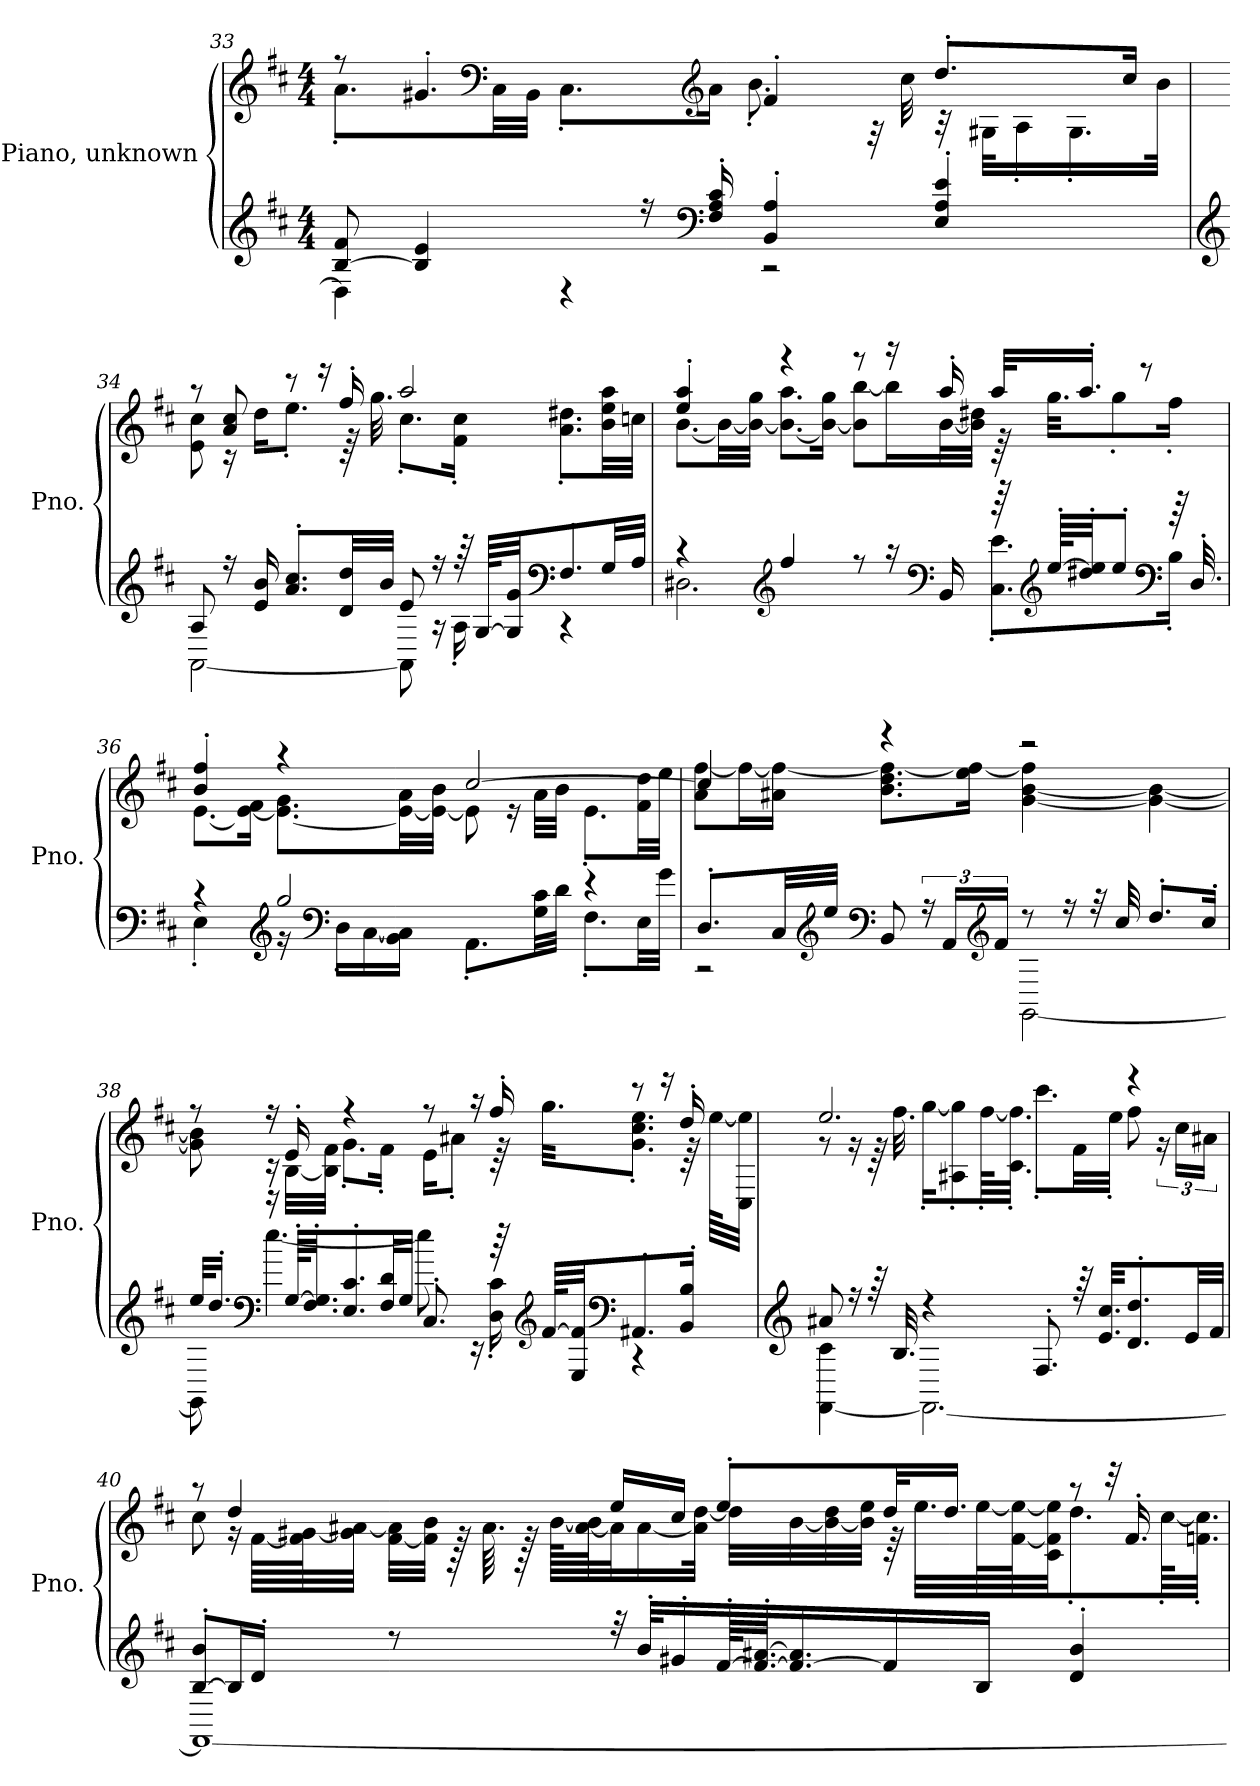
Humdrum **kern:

**kern	**kern
*part1	*part1
*staff2	*staff1
*I"Piano, unknown	*
*I'Pno.	*
!!LO:LB:g=z
*clefG2	*clefG2
*k[f#c#]	*k[f#c#]
*M4/4	*M4/4
=33	=33
*^	*^
[8B/ 8f#/	4D\]	8r	8.a'\L
4B/] 4e/	.	4.g#X'/	.
*	*	*clefF4	*
.	.	.	32C#\LL
.	.	.	32BB\JJJ
.	4r	.	8.C#'\L
16r	.	.	.
*clefF4	*	*clefG2	*
16F#/' 16A/' 16c#/'	.	.	16a\Jk
4BB/' 4A/'	2r	4f#'/	8.b'\
.	.	.	32r
.	.	.	32cc#\
4E/' 4A/' 4e/'	.	8.dd'/L	32r
.	.	.	32G#X\KLL
.	.	.	16A'\
.	.	.	16.G#'\
.	.	16cc#/Jk	.
.	.	.	32b\JJk
!!LO:PB:g=z	!!
=34	=34	=34	=34
*clefG2	*	*	*
8A/	[2AA\	8r	8e\ 8cc#\
16r	.	8a/ 8cc#/	16r
16e/ 16b/	.	.	16dd\KL
8.a/' 8.cc#/'L	.	8r	8.ee'\J
.	.	16r	.
32d/ 32dd/LL	.	16ff#'/	64r
.	.	.	32.gg\
32b/JJJ	.	.	.
8e/	8AA\]	2aa/	8.cc#'\L
16r	16r	.	.
64r	16A'\	.	16f#\' 16cc#\'Jk
[64G/KLLL	.	.	.
32G/] 32g/JJ	.	.	.
*clefF4	*	*	*
8.F#'/	4r	.	8.a\' 8.dd#X\'L
32G/LL	.	.	32b\ 32ee\ 32aa\LL
32A/JJJ	.	.	32ccn\JJJ
!!LO:LB:g=z	!!
=35	=35	=35	=35
4r	2.D#X\	4ee/' 4aa/'	[8.b\L
.	.	.	32b\LL_
.	.	.	32b\_ 32gg\JJJ
*clefG2	*	*	*
4ff#/	.	4r	8.b\_ 8.aa\L
.	.	.	16b\_ 16gg\Jk
8r	.	8r	8b\] [8bb\L
16r	.	16r	16bb\L]
*clefF4	*	*	*
16BB/	.	16aa'/	[32b\L
.	.	.	32b\] 32dd#X\JJJ
64r	8.C#\' 8.e\'L	32aa/KLL	64r
*clefG2	*	*	*
[64ee'/KLLL	.	.	32.gg\KKL
32dd#X/' 32ee/]'JJ	.	16.aa'/JJ	.
8ee'/J	.	.	8gg'\
.	.	8r	.
*clefF4	*	*	*
64r	16B'\Jk	.	16ff#'\Jk
32.D#'/	.	.	.
!!LO:LB:g=z	!!
=36	=36	=36	=36
4r	4E'\	4b/' 4ff#/'	[8.e\L
.	.	.	16e\_ 16f#\Jk
*clefG2	*	*	*
2gg/	16r	4r	8.e\_ 8.g\L
*clefF4	*	*	*
.	16D'\LL	.	.
.	[16C#\	.	.
.	16BB\ 16C#\]JJ	.	32e\_ 32a\LL
.	.	.	32e\_ 32b\JJJ
.	8.AA'\L	[2cc#/	8e\]
.	.	.	16r
.	32G\ 32c#\LL	.	32a\LLL
.	32d\JJJ	.	32b\JJJ
4r	8.F#'\L	.	8.e'\L
.	32E\LL	.	32f#\ 32dd\LL
.	32g\JJJ	.	32ee\JJJ
=37	=37	=37	=37
8.D'/L	2r	4cc#/]	8a\ [8ff#\L
.	.	.	16ff#\L_
32C#/LL	.	.	16a#X\ 16ff#\_JJ
*clefG2	*	*	*
32ee/JJJ	.	.	.
*clefF4	*	*	*
8BB/	.	4r	8.b\ 8.dd\ 8.ff#\_L
24r	.	.	.
24AA/LL	.	.	.
.	.	.	16ee\ 16ff#\_Jk
*clefG2	*	*	*
24f#/JJ	.	.	.
8r	[2GG\	2r	[4g\ [4b\ 4ff#\]
16r	.	.	.
32r	.	.	.
32cc#/	.	.	.
8.dd'/L	.	.	4g\_ 4b\_
16cc#'/Jk	.	.	.
!!LO:LB:g=z	!!
=38	=38	=38	=38
32ee/KLL	8GG\]	8r	8g\] 8b\]
16.dd'/JJ	.	.	.
*clefF4	*	*	*
16r	[4.ee\	16r	16r
[64G'/KLLL	.	16e'/	[32B\LLL
32.F#/' 32.G/]'JJ	.	.	.
.	.	.	32B\] 32f#\JJJ
8.E/' 8.c#/'	.	4r	8.g'\L
32F#/ 32d/LL	.	.	16f#'\Jk
32G/JJJ	.	.	.
8.C#'/	8ee\]	8r	16e\KL
.	.	.	8a#X'\J
.	16r	16r	.
64r	16D\' 16c#\'	16ff#'/	64r
*clefG2	*	*	*
[64f#/KLLL	.	.	32.gg\KKL
32E/ 32f#/]JJ	.	.	.
*clefF4	*	*	*
8.AA#X'/	4r	8r	8.g\' 8.cc#\' 8.ee\'J
.	.	16r	.
16BB/' 16B/'Jk	.	16dd'/	64r
.	.	.	[64ee\KLLL
.	.	.	32C#\ 32ee\]JJJ
!!LO:LB:g=z	!!
=39	=39	=39	=39
*clefG2	*	*	*
8a#X/	[4FF#\ 4c#\	2.ee/	8r
16r	.	.	16r
64r	.	.	64r
32.B/	.	.	32.ff#\
4r	2.FF#\_	.	[16gg'\KL
.	.	.	8A#X\' 8gg\]'
.	.	.	[64ff#'\KLL
.	.	.	32.c#\' 32.ff#\]'JJJ
8.F#'/	.	.	8.ccc#'\L
64r	.	.	32f#\LL
32.e/ 32.cc#/KKL	.	.	.
.	.	.	32ee'\JJJ
8.d/' 8.dd/'	.	4r	8ff#\
.	.	.	24r
.	.	.	24cc#\LL
32e/LL	.	.	.
.	.	.	24a#X\JJ
32f#/JJJ	.	.	.
!!LO:LB:g=z	!!
=40	=40	=40	=40
[8B/' 8b/'L	1FF#_	8r	8cc#\
16B/L]	.	4dd/	16r
16d'/JJ	.	.	[64f#\LLLL
.	.	.	64f#\] [64g#X\J
.	.	.	32g#\] [32a#X\JJJ
8r	.	.	[32f#\ 32a#\]LLL
.	.	.	32f#\] 32b\JJJ
.	.	.	128r
.	.	.	64.a#\
.	.	.	128r
.	.	.	[128b\KLLLL
.	.	.	[64a#\ 64b\]J
32r	.	16ee/LL	32a#\J]
32b'/KLL	.	.	[16a#\
16g#X'/	.	16cc#/JJ	.
.	.	.	32a#\] [32dd\JJk
[128f#'/KLL	.	8ee'/L	32dd\LLL]
64.f#/_' [64.a#X/'JJ	.	.	.
16.f#/_ 16.a#/]	.	.	[32b\
.	.	.	32b\_ 32dd\
.	.	.	32b\] 32ee\JJJ
16f#/]	.	32dd/KL	64r
.	.	.	32.ee\LLL
.	.	16.dd/JJ	.
16B/JJ	.	.	[64ee\L
.	.	.	[64f#\ 64ee\_J
.	.	.	32c#\ 32f#\] 32ee\]JJ
4d/' 4b/'	.	8r	8.dd'\
.	.	32r	.
.	.	16.f#'/	.
.	.	.	[64cc#'\KLL
.	.	.	32.fn\' 32.cc#\]'JJJ
*v	*v	*	*
*	*v	*v
=	=
*-	*-
